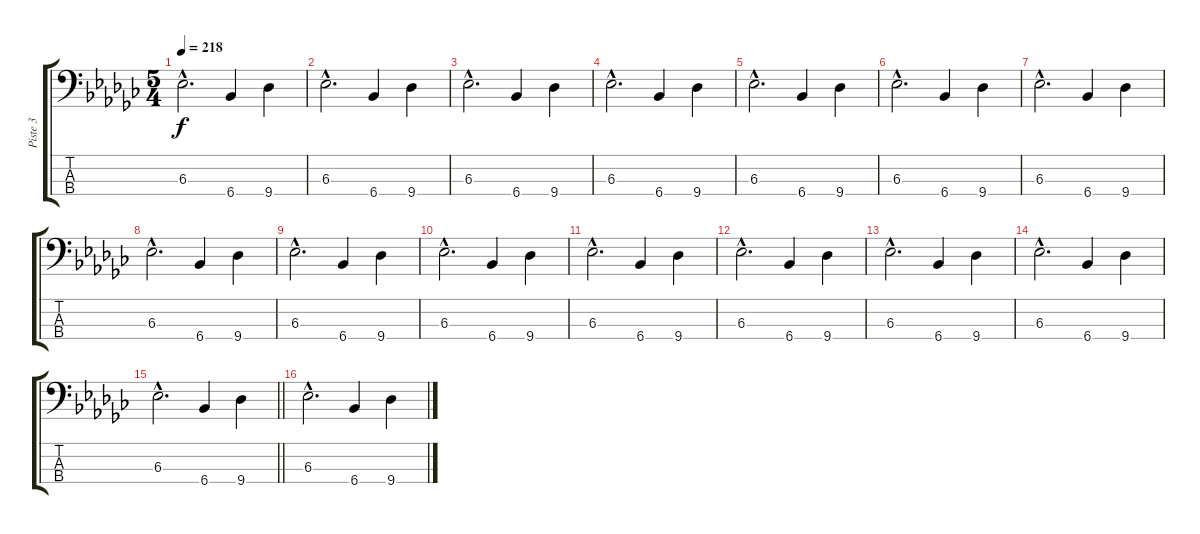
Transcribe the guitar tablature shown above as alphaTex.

\track ("Piste 3" "Piste 3") {instrument acousticbass}
\staff {score tabs}
\tuning (G2 D2 A1 E1) {hide}
\ts (5 4)
\tempo 218
\clef f4
\ks ebminor
6.3{hac}.2{d dy f} 6.4.4 9.4.4 |
6.3{hac}.2{d} 6.4.4 9.4.4 |
6.3{hac}.2{d} 6.4.4 9.4.4 |
6.3{hac}.2{d} 6.4.4 9.4.4 |
6.3{hac}.2{d} 6.4.4 9.4.4 |
6.3{hac}.2{d} 6.4.4 9.4.4 |
6.3{hac}.2{d} 6.4.4 9.4.4 |
6.3{hac}.2{d} 6.4.4 9.4.4 |
6.3{hac}.2{d} 6.4.4 9.4.4 |
6.3{hac}.2{d} 6.4.4 9.4.4 |
6.3{hac}.2{d} 6.4.4 9.4.4 |
6.3{hac}.2{d} 6.4.4 9.4.4 |
6.3{hac}.2{d} 6.4.4 9.4.4 |
6.3{hac}.2{d} 6.4.4 9.4.4 |
\barLineRight lightlight
6.3{hac}.2{d} 6.4.4 9.4.4 |
6.3{hac}.2{d volume 15 balance 3 instrument acousticbass} 6.4.4 9.4.4
